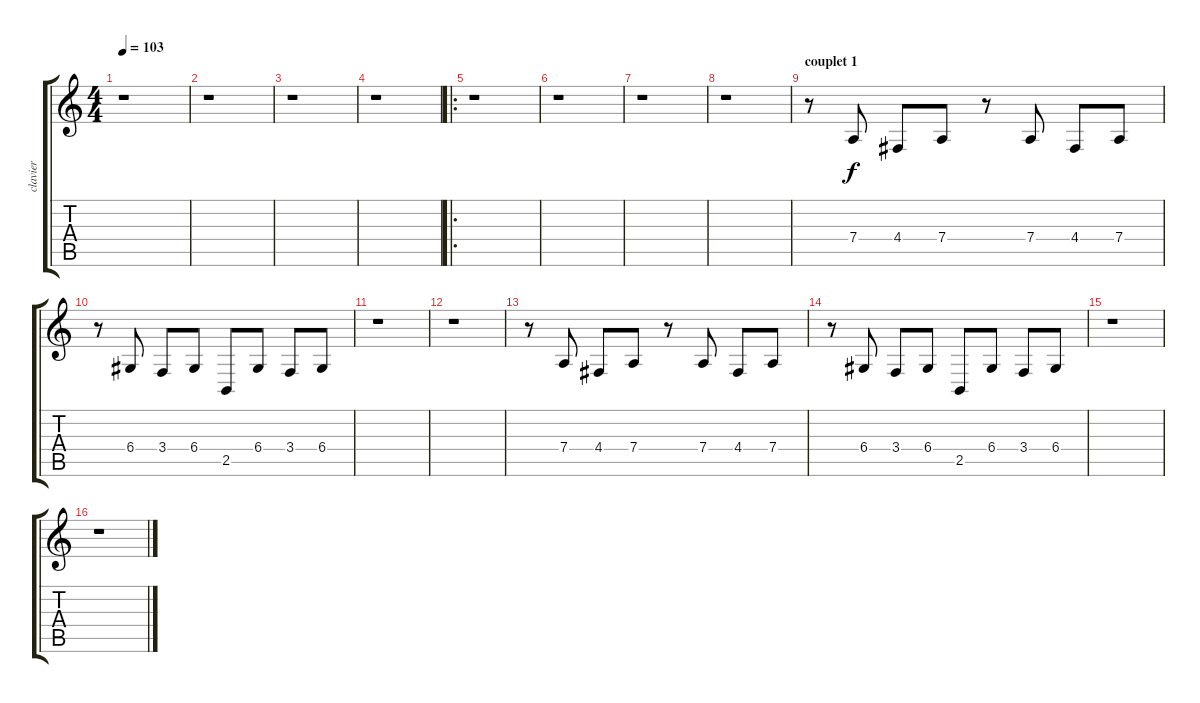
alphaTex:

\track ("clavier" "clavier") {instrument drawbarorgan}
\staff {score tabs}
\tuning (E4 B3 G3 D3 A2 E2) {hide}
\ts (4 4)
\tempo 103
\clef g2
\ks c
r.1{dy f instrument drawbarorgan} |
r.1 |
r.1 |
r.1 |
\ro
r.1 |
r.1 |
r.1 |
r.1 |
\section ("" "couplet 1")
r.8 7.4.8 4.4.8 7.4.8 r.8 7.4.8 4.4.8 7.4.8 |
r.8 6.4.8 3.4.8 6.4.8 2.5.8 6.4.8 3.4.8 6.4.8 |
r.1 |
r.1 |
r.8 7.4.8 4.4.8 7.4.8 r.8 7.4.8 4.4.8 7.4.8 |
r.8 6.4.8 3.4.8 6.4.8 2.5.8 6.4.8 3.4.8 6.4.8 |
r.1 |
r.1
